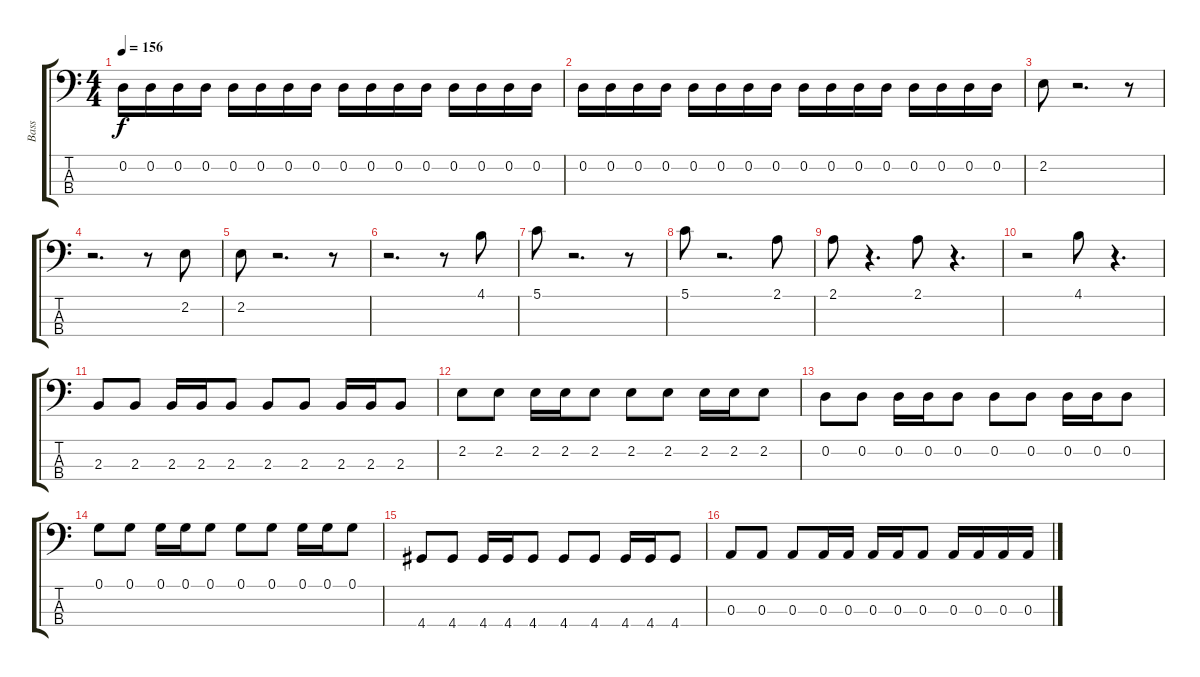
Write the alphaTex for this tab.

\track (" Bass" " Bass") {instrument electricbassfinger}
\staff {score tabs}
\tuning (G2 D2 A1 E1) {hide}
\ts (4 4)
\tempo 156
\clef f4
\ks c
0.2.16{dy f} 0.2.16 0.2.16 0.2.16 0.2.16 0.2.16 0.2.16 0.2.16 0.2.16 0.2.16 0.2.16 0.2.16 0.2.16 0.2.16 0.2.16 0.2.16 |
0.2.16 0.2.16 0.2.16 0.2.16 0.2.16 0.2.16 0.2.16 0.2.16 0.2.16 0.2.16 0.2.16 0.2.16 0.2.16 0.2.16 0.2.16 0.2.16 |
2.2.8 r.2{d} r.8 |
r.2{d} r.8 2.2.8 |
2.2.8 r.2{d} r.8 |
r.2{d} r.8 4.1.8 |
5.1.8 r.2{d} r.8 |
5.1.8 r.2{d} 2.1.8 |
2.1.8 r.4{d} 2.1.8 r.4{d} |
r.2 4.1.8 r.4{d} |
2.3.8{volume 9} 2.3.8 2.3.16 2.3.16 2.3.8 2.3.8 2.3.8 2.3.16 2.3.16 2.3.8 |
2.2.8 2.2.8 2.2.16 2.2.16 2.2.8 2.2.8 2.2.8 2.2.16 2.2.16 2.2.8 |
0.2.8 0.2.8 0.2.16 0.2.16 0.2.8 0.2.8 0.2.8 0.2.16 0.2.16 0.2.8 |
0.1.8 0.1.8 0.1.16 0.1.16 0.1.8 0.1.8 0.1.8 0.1.16 0.1.16 0.1.8 |
4.4.8 4.4.8 4.4.16 4.4.16 4.4.8 4.4.8 4.4.8 4.4.16 4.4.16 4.4.8 |
0.3.8 0.3.8 0.3.8 0.3.16 0.3.16 0.3.16 0.3.16 0.3.8 0.3.16 0.3.16 0.3.16 0.3.16
